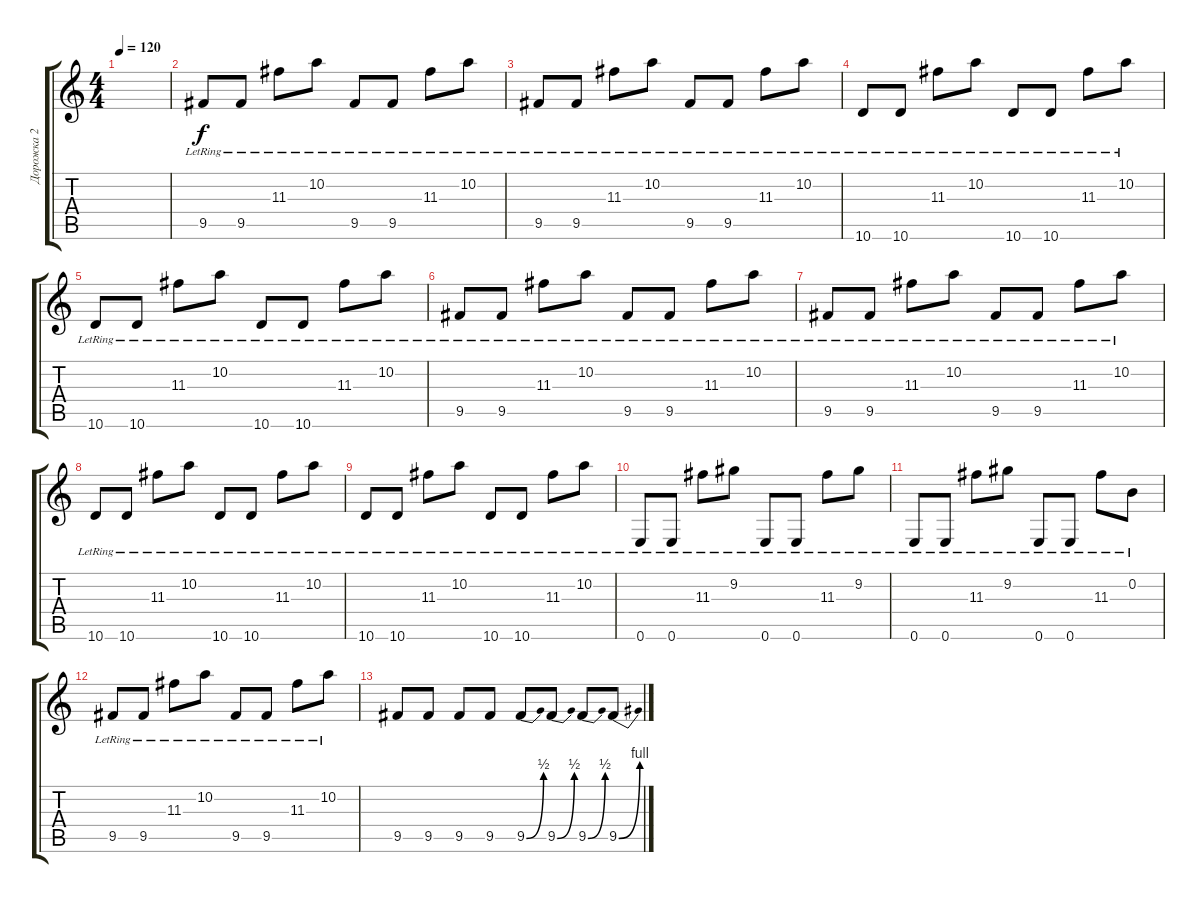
\track ("Дорожка 2" "Дорожка 2") {instrument acousticguitarsteel}
\staff {score tabs}
\tuning (E4 B3 G3 D3 A2 E2) {hide}
\ts (4 4)
\tempo 120
\clef g2
\ks c
|
9.5{lr}.8 9.5{lr}.8 11.3{lr}.8 10.2{lr}.8 9.5{lr}.8 9.5{lr}.8 11.3{lr}.8 10.2{lr}.8 |
9.5{lr}.8 9.5{lr}.8 11.3{lr}.8 10.2{lr}.8 9.5{lr}.8 9.5{lr}.8 11.3{lr}.8 10.2{lr}.8 |
10.6{lr}.8 10.6{lr}.8 11.3{lr}.8 10.2{lr}.8 10.6{lr}.8 10.6{lr}.8 11.3{lr}.8 10.2{lr}.8 |
10.6{lr}.8 10.6{lr}.8 11.3{lr}.8 10.2{lr}.8 10.6{lr}.8 10.6{lr}.8 11.3{lr}.8 10.2{lr}.8 |
9.5{lr}.8 9.5{lr}.8 11.3{lr}.8 10.2{lr}.8 9.5{lr}.8 9.5{lr}.8 11.3{lr}.8 10.2{lr}.8 |
9.5{lr}.8 9.5{lr}.8 11.3{lr}.8 10.2{lr}.8 9.5{lr}.8 9.5{lr}.8 11.3{lr}.8 10.2{lr}.8 |
10.6{lr}.8 10.6{lr}.8 11.3{lr}.8 10.2{lr}.8 10.6{lr}.8 10.6{lr}.8 11.3{lr}.8 10.2{lr}.8 |
10.6{lr}.8 10.6{lr}.8 11.3{lr}.8 10.2{lr}.8 10.6{lr}.8 10.6{lr}.8 11.3{lr}.8 10.2{lr}.8 |
0.6{lr}.8 0.6{lr}.8 11.3{lr}.8 9.2{lr}.8 0.6{lr}.8 0.6{lr}.8 11.3{lr}.8 9.2{lr}.8 |
0.6{lr}.8 0.6{lr}.8 11.3{lr}.8 9.2{lr}.8 0.6{lr}.8 0.6{lr}.8 11.3{lr}.8 0.2{lr}.8 |
9.5{lr}.8 9.5{lr}.8 11.3{lr}.8 10.2{lr}.8 9.5{lr}.8 9.5{lr}.8 11.3{lr}.8 10.2{lr}.8 |
9.5.8 9.5.8 9.5.8 9.5.8 9.5{be (bend 0 0 60 2)}.8 9.5{be (bend 0 0 60 2)}.8 9.5{be (bend 0 0 60 2)}.8 9.5{be (bend 0 0 60 4)}.8
